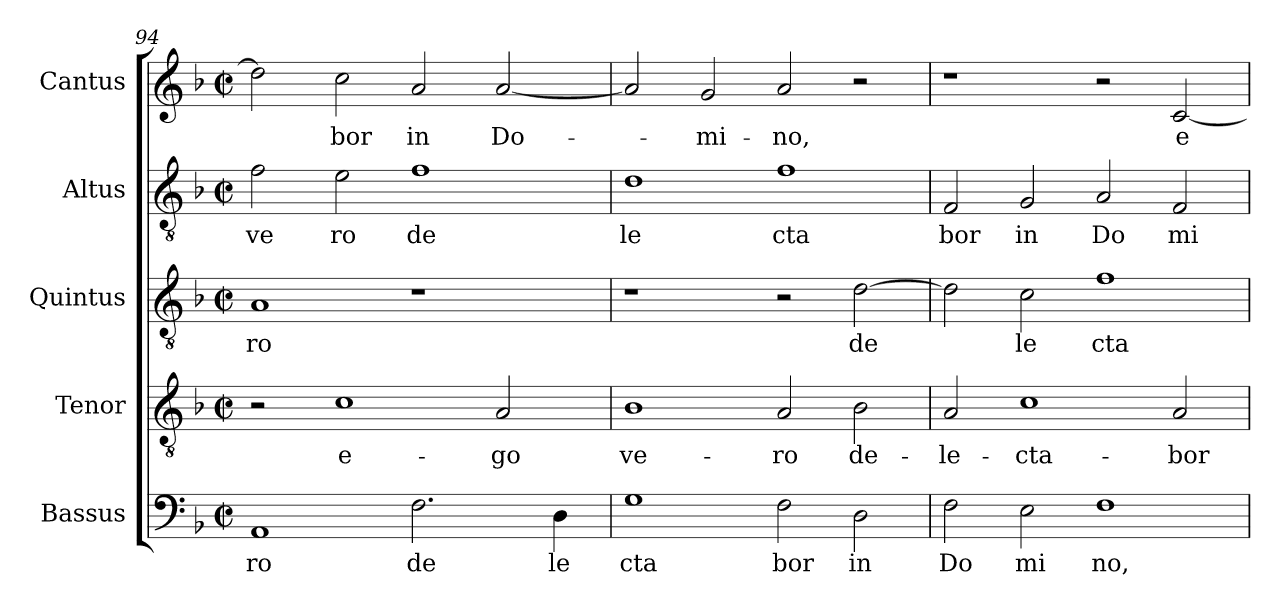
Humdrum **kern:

**kern	**text	**kern	**text	**kern	**text	**kern	**text	**kern	**text
*part5	*part5	*part4	*part4	*part3	*part3	*part2	*part2	*part1	*part1
*staff5	*staff5	*staff4	*staff4	*staff3	*staff3	*staff2	*staff2	*staff1	*staff1
*I"Bassus	*	*I"Tenor	*	*I"Quintus	*	*I"Altus	*	*I"Cantus	*
!!LO:LB:g=z
*clefF4	*	*clefGv2	*	*clefGv2	*	*clefGv2	*	*clefG2	*
*k[b-]	*	*k[b-]	*	*k[b-]	*	*k[b-]	*	*k[b-]	*
*F:	*	*F:	*	*F:	*	*F:	*	*F:	*
*M2/2	*	*M2/2	*	*M2/2	*	*M2/2	*	*M2/2	*
*met(c|)	*	*met(c|)	*	*met(c|)	*	*met(c|)	*	*met(c|)	*
=94	=94	=94	=94	=94	=94	=94	=94	=94	=94
!	!LO:LY:b:cj	!	!	!	!LO:LY:b:cj	!	!LO:LY:b:cj	!	!
*	*	*	*	*	*	*^	*	*	*
1AA	-ro	2r	.	1A	-ro	2f\	64ryy	ve	2dd\]	.
.	.	.	.	.	.	.	1ryy	.	.	.
!	!	!	!LO:LY:b:cj	!	!	!	!	!LO:LY:b:cj	!	!LO:LY:b:cj
.	.	1c	e-	.	.	2e\	.	ro	2cc\	bor
!	!LO:LY:b:cj	!	!	!	!	!	!	!LO:LY:b:cj	!	!LO:LY:b:cj
2.F\	de	.	.	1r	.	1f	.	de	2a/	in
.	.	.	.	.	.	.	2ryy	.	.	.
!	!	!	!LO:LY:b:cj	!	!	!	!	!	!	!LO:LY:b
.	.	2A/	-go	.	.	.	.	.	[<2a/	Do-
.	.	.	.	.	.	.	4ryy	.	.	.
!	!LO:LY:b:cj	!	!	!	!	!	!	!	!	!
4D\	le	.	.	.	.	.	.	.	.	.
.	.	.	.	.	.	.	8...ryy	.	.	.
=95	=95	=95	=95	=95	=95	=95	=95	=95	=95	=95
!	!LO:LY:b:cj	!	!LO:LY:b:cj	!	!	!	!	!LO:LY:b:cj	!	!
*	*	*	*	*	*	*v	*v	*	*	*
1G	cta	1B-	ve-	1r	.	1d	le	2a/]	.
!	!	!	!	!	!	!	!	!	!LO:LY:b:cj
.	.	.	.	.	.	.	.	2g/	-mi-
!	!LO:LY:b:cj	!	!LO:LY:b:cj	!	!	!	!LO:LY:b:cj	!	!LO:LY:b:cj
2F\	bor	2A/	-ro	2r	.	1f	cta	2a/	-no,
!	!LO:LY:b:cj	!	!LO:LY:b:cj	!	!LO:LY:b:cj	!	!	!	!
2D\	in	2B-\	de-	[>2d\	de	.	.	2r	.
=96	=96	=96	=96	=96	=96	=96	=96	=96	=96
!	!LO:LY:b:cj	!	!LO:LY:b:cj	!	!	!	!LO:LY:b:cj	!	!
2F\	Do	2A/	-le-	2d\]	.	2F/	bor	1r	.
!	!LO:LY:b:cj	!	!LO:LY:b:cj	!	!LO:LY:b:cj	!	!LO:LY:b:cj	!	!
2E\	mi	1c	-cta-	2c\	le	2G/	in	.	.
!	!LO:LY:b:cj	!	!	!	!LO:LY:b:cj	!	!LO:LY:b:cj	!	!
1F	no,	.	.	1f	cta	2A/	Do	2r	.
!	!	!	!LO:LY:b:cj	!	!	!	!LO:LY:b:cj	!	!LO:LY:b:cj
.	.	2A/	-bor	.	.	2F/	mi	[<2c/	e-
=	=	=	=	=	=	=	=	=	=
*-	*-	*-	*-	*-	*-	*-	*-	*-	*-
